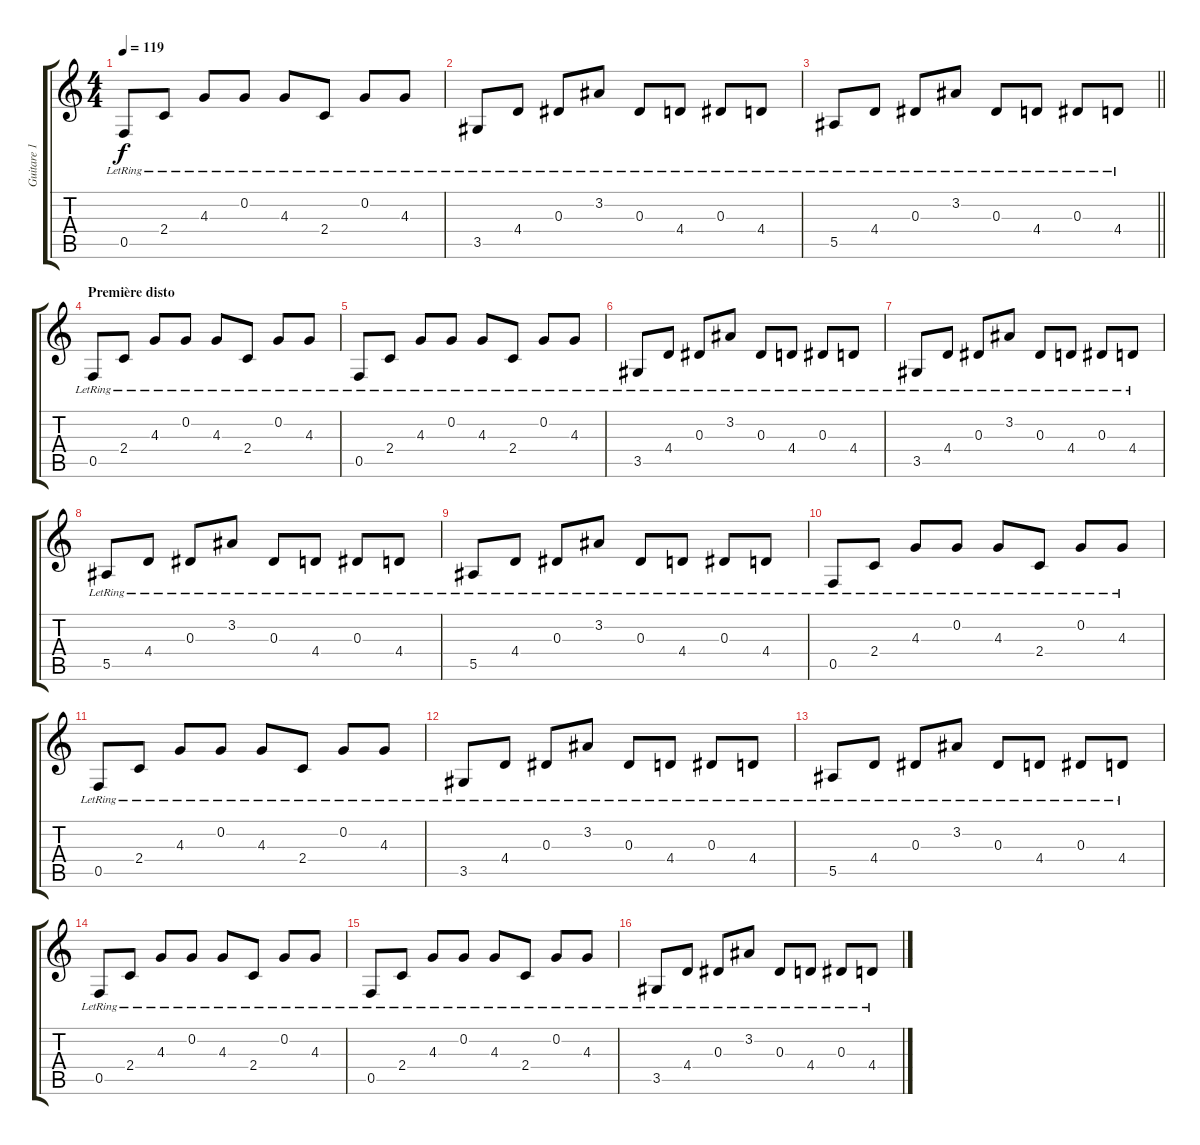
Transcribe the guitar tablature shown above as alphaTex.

\track ("Guitare 1 (Tom)" "Guitare 1 ") {instrument acousticguitarsteel}
\staff {score tabs}
\tuning (C4 G3 Eb3 Bb2 F2 C2) {hide}
\ts (4 4)
\tempo 119
\clef g2
\ks c
0.5{lr}.8{dy f} 2.4{lr}.8 4.3{lr}.8 0.2{lr}.8 4.3{lr}.8 2.4{lr}.8 0.2{lr}.8 4.3{lr}.8 |
3.5{lr}.8 4.4{lr}.8 0.3{lr}.8 3.2{lr}.8 0.3{lr}.8 4.4{lr}.8 0.3{lr}.8 4.4{lr}.8 |
\barLineRight lightlight
5.5{lr}.8 4.4{lr}.8 0.3{lr}.8 3.2{lr}.8 0.3{lr}.8 4.4{lr}.8 0.3{lr}.8 4.4{lr}.8 |
\section ("" "Première disto")
0.5{lr}.8 2.4{lr}.8 4.3{lr}.8 0.2{lr}.8 4.3{lr}.8 2.4{lr}.8 0.2{lr}.8 4.3{lr}.8 |
0.5{lr}.8 2.4{lr}.8 4.3{lr}.8 0.2{lr}.8 4.3{lr}.8 2.4{lr}.8 0.2{lr}.8 4.3{lr}.8 |
3.5{lr}.8 4.4{lr}.8 0.3{lr}.8 3.2{lr}.8 0.3{lr}.8 4.4{lr}.8 0.3{lr}.8 4.4{lr}.8 |
3.5{lr}.8 4.4{lr}.8 0.3{lr}.8 3.2{lr}.8 0.3{lr}.8 4.4{lr}.8 0.3{lr}.8 4.4{lr}.8 |
5.5{lr}.8 4.4{lr}.8 0.3{lr}.8 3.2{lr}.8 0.3{lr}.8 4.4{lr}.8 0.3{lr}.8 4.4{lr}.8 |
5.5{lr}.8 4.4{lr}.8 0.3{lr}.8 3.2{lr}.8 0.3{lr}.8 4.4{lr}.8 0.3{lr}.8 4.4{lr}.8 |
0.5{lr}.8 2.4{lr}.8 4.3{lr}.8 0.2{lr}.8 4.3{lr}.8 2.4{lr}.8 0.2{lr}.8 4.3{lr}.8 |
0.5{lr}.8 2.4{lr}.8 4.3{lr}.8 0.2{lr}.8 4.3{lr}.8 2.4{lr}.8 0.2{lr}.8 4.3{lr}.8 |
3.5{lr}.8 4.4{lr}.8 0.3{lr}.8 3.2{lr}.8 0.3{lr}.8 4.4{lr}.8 0.3{lr}.8 4.4{lr}.8 |
5.5{lr}.8 4.4{lr}.8 0.3{lr}.8 3.2{lr}.8 0.3{lr}.8 4.4{lr}.8 0.3{lr}.8 4.4{lr}.8 |
0.5{lr}.8 2.4{lr}.8 4.3{lr}.8 0.2{lr}.8 4.3{lr}.8 2.4{lr}.8 0.2{lr}.8 4.3{lr}.8 |
0.5{lr}.8 2.4{lr}.8 4.3{lr}.8 0.2{lr}.8 4.3{lr}.8 2.4{lr}.8 0.2{lr}.8 4.3{lr}.8 |
3.5{lr}.8 4.4{lr}.8 0.3{lr}.8 3.2{lr}.8 0.3{lr}.8 4.4{lr}.8 0.3{lr}.8 4.4{lr}.8
